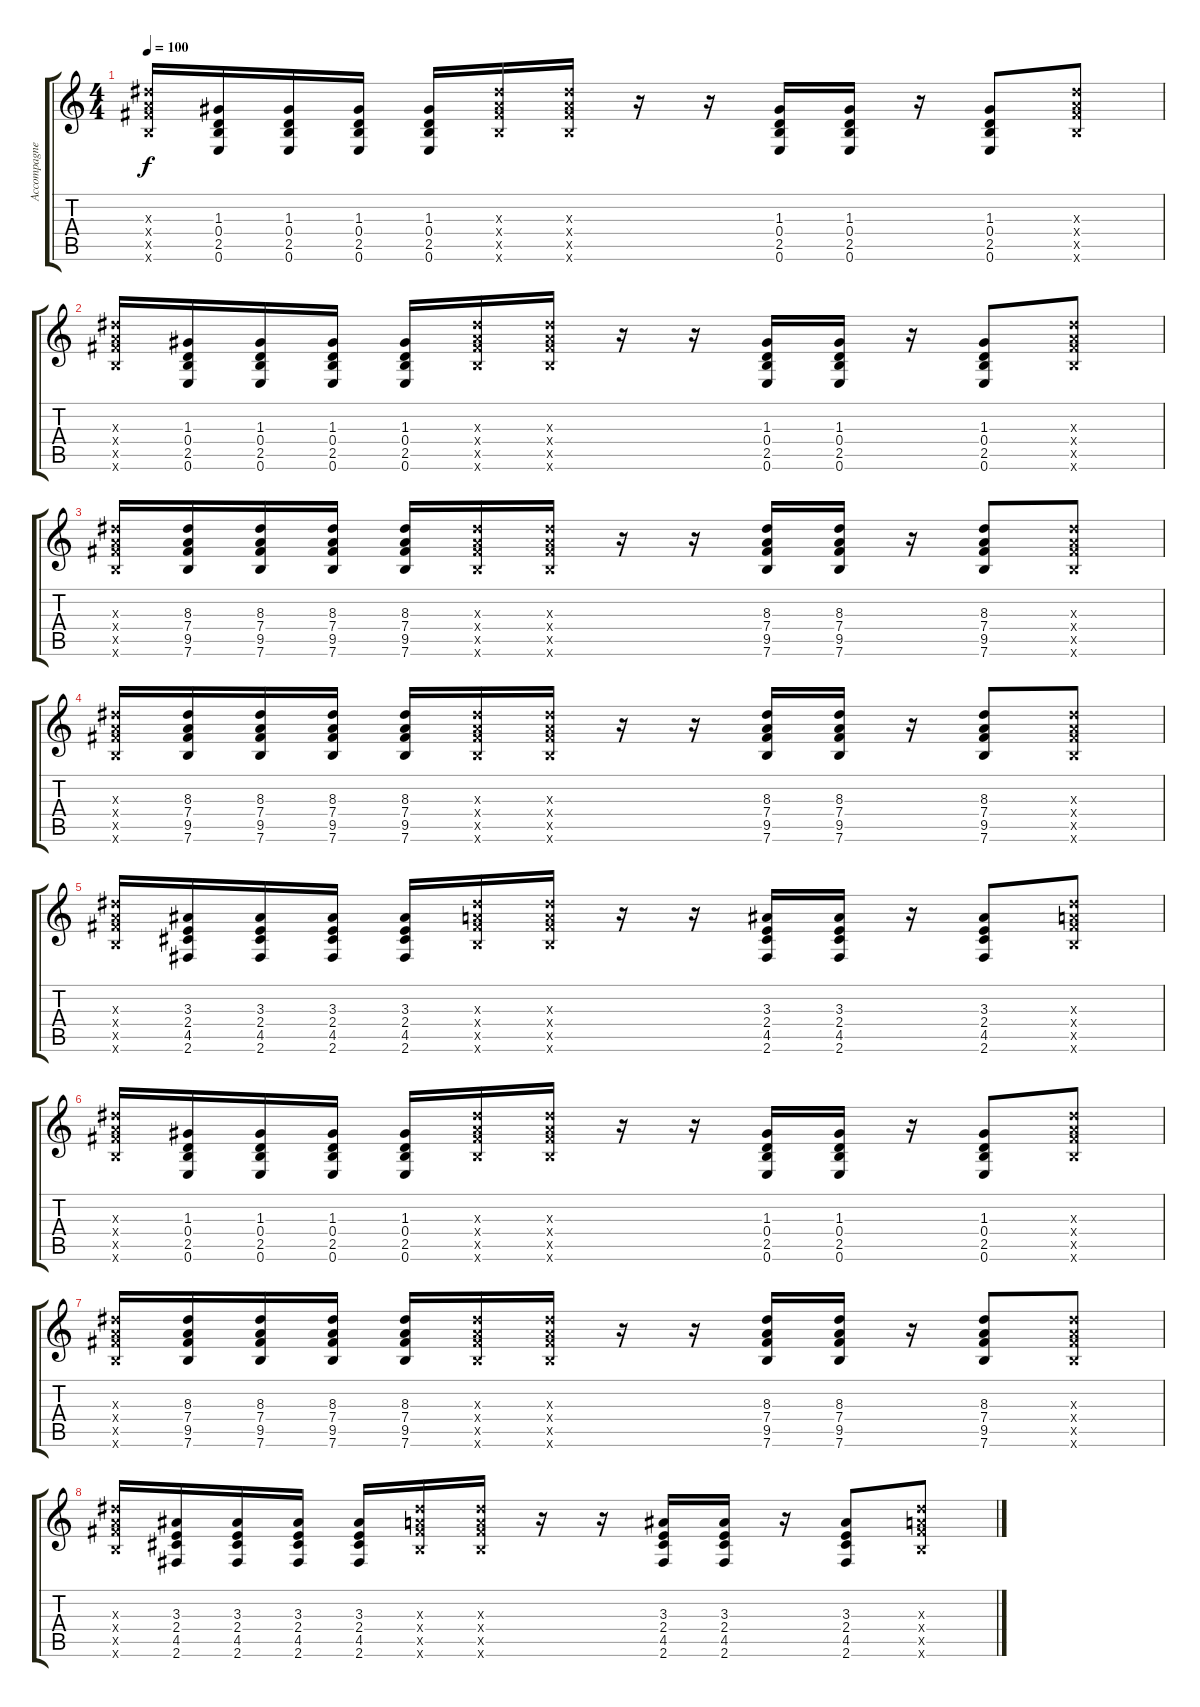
\track ("Accompagnement" "Accompagne") {instrument overdrivenguitar}
\staff {score tabs}
\tuning (E4 B3 G3 D3 A2 E2) {hide}
\ts (4 4)
\tempo 100
\clef g2
\ks c
(8.3{x} 7.4{x} 9.5{x} 7.6{x}).16{dy f} (1.3 0.4 2.5 0.6).16 (1.3 0.4 2.5 0.6).16 (1.3 0.4 2.5 0.6).16 (1.3 0.4 2.5 0.6).16 (8.3{x} 7.4{x} 9.5{x} 7.6{x}).16 (8.3{x} 7.4{x} 9.5{x} 7.6{x}).16 r.16 r.16 (1.3 0.4 2.5 0.6).16 (1.3 0.4 2.5 0.6).16 r.16 (1.3 0.4 2.5 0.6).8 (8.3{x} 7.4{x} 9.5{x} 7.6{x}).8 |
(8.3{x} 7.4{x} 9.5{x} 7.6{x}).16 (1.3 0.4 2.5 0.6).16 (1.3 0.4 2.5 0.6).16 (1.3 0.4 2.5 0.6).16 (1.3 0.4 2.5 0.6).16 (8.3{x} 7.4{x} 9.5{x} 7.6{x}).16 (8.3{x} 7.4{x} 9.5{x} 7.6{x}).16 r.16 r.16 (1.3 0.4 2.5 0.6).16 (1.3 0.4 2.5 0.6).16 r.16 (1.3 0.4 2.5 0.6).8 (8.3{x} 7.4{x} 9.5{x} 7.6{x}).8 |
(8.3{x} 7.4{x} 9.5{x} 7.6{x}).16 (8.3 7.4 9.5 7.6).16 (8.3 7.4 9.5 7.6).16 (8.3 7.4 9.5 7.6).16 (8.3 7.4 9.5 7.6).16 (8.3{x} 7.4{x} 9.5{x} 7.6{x}).16 (8.3{x} 7.4{x} 9.5{x} 7.6{x}).16 r.16 r.16 (8.3 7.4 9.5 7.6).16 (8.3 7.4 9.5 7.6).16 r.16 (8.3 7.4 9.5 7.6).8 (8.3{x} 7.4{x} 9.5{x} 7.6{x}).8 |
(8.3{x} 7.4{x} 9.5{x} 7.6{x}).16 (8.3 7.4 9.5 7.6).16 (8.3 7.4 9.5 7.6).16 (8.3 7.4 9.5 7.6).16 (8.3 7.4 9.5 7.6).16 (8.3{x} 7.4{x} 9.5{x} 7.6{x}).16 (8.3{x} 7.4{x} 9.5{x} 7.6{x}).16 r.16 r.16 (8.3 7.4 9.5 7.6).16 (8.3 7.4 9.5 7.6).16 r.16 (8.3 7.4 9.5 7.6).8 (8.3{x} 7.4{x} 9.5{x} 7.6{x}).8 |
(8.3{x} 7.4{x} 9.5{x} 7.6{x}).16 (3.3 2.4 4.5 2.6).16 (3.3 2.4 4.5 2.6).16 (3.3 2.4 4.5 2.6).16 (3.3 2.4 4.5 2.6).16 (8.3{x} 7.4{x} 9.5{x} 7.6{x}).16 (8.3{x} 7.4{x} 9.5{x} 7.6{x}).16 r.16 r.16 (3.3 2.4 4.5 2.6).16 (3.3 2.4 4.5 2.6).16 r.16 (3.3 2.4 4.5 2.6).8 (8.3{x} 7.4{x} 9.5{x} 7.6{x}).8 |
(8.3{x} 7.4{x} 9.5{x} 7.6{x}).16 (1.3 0.4 2.5 0.6).16 (1.3 0.4 2.5 0.6).16 (1.3 0.4 2.5 0.6).16 (1.3 0.4 2.5 0.6).16 (8.3{x} 7.4{x} 9.5{x} 7.6{x}).16 (8.3{x} 7.4{x} 9.5{x} 7.6{x}).16 r.16 r.16 (1.3 0.4 2.5 0.6).16 (1.3 0.4 2.5 0.6).16 r.16 (1.3 0.4 2.5 0.6).8 (8.3{x} 7.4{x} 9.5{x} 7.6{x}).8 |
(8.3{x} 7.4{x} 9.5{x} 7.6{x}).16 (8.3 7.4 9.5 7.6).16 (8.3 7.4 9.5 7.6).16 (8.3 7.4 9.5 7.6).16 (8.3 7.4 9.5 7.6).16 (8.3{x} 7.4{x} 9.5{x} 7.6{x}).16 (8.3{x} 7.4{x} 9.5{x} 7.6{x}).16 r.16 r.16 (8.3 7.4 9.5 7.6).16 (8.3 7.4 9.5 7.6).16 r.16 (8.3 7.4 9.5 7.6).8 (8.3{x} 7.4{x} 9.5{x} 7.6{x}).8 |
(8.3{x} 7.4{x} 9.5{x} 7.6{x}).16 (3.3 2.4 4.5 2.6).16 (3.3 2.4 4.5 2.6).16 (3.3 2.4 4.5 2.6).16 (3.3 2.4 4.5 2.6).16 (8.3{x} 7.4{x} 9.5{x} 7.6{x}).16 (8.3{x} 7.4{x} 9.5{x} 7.6{x}).16 r.16 r.16 (3.3 2.4 4.5 2.6).16 (3.3 2.4 4.5 2.6).16 r.16 (3.3 2.4 4.5 2.6).8 (8.3{x} 7.4{x} 9.5{x} 7.6{x}).8
